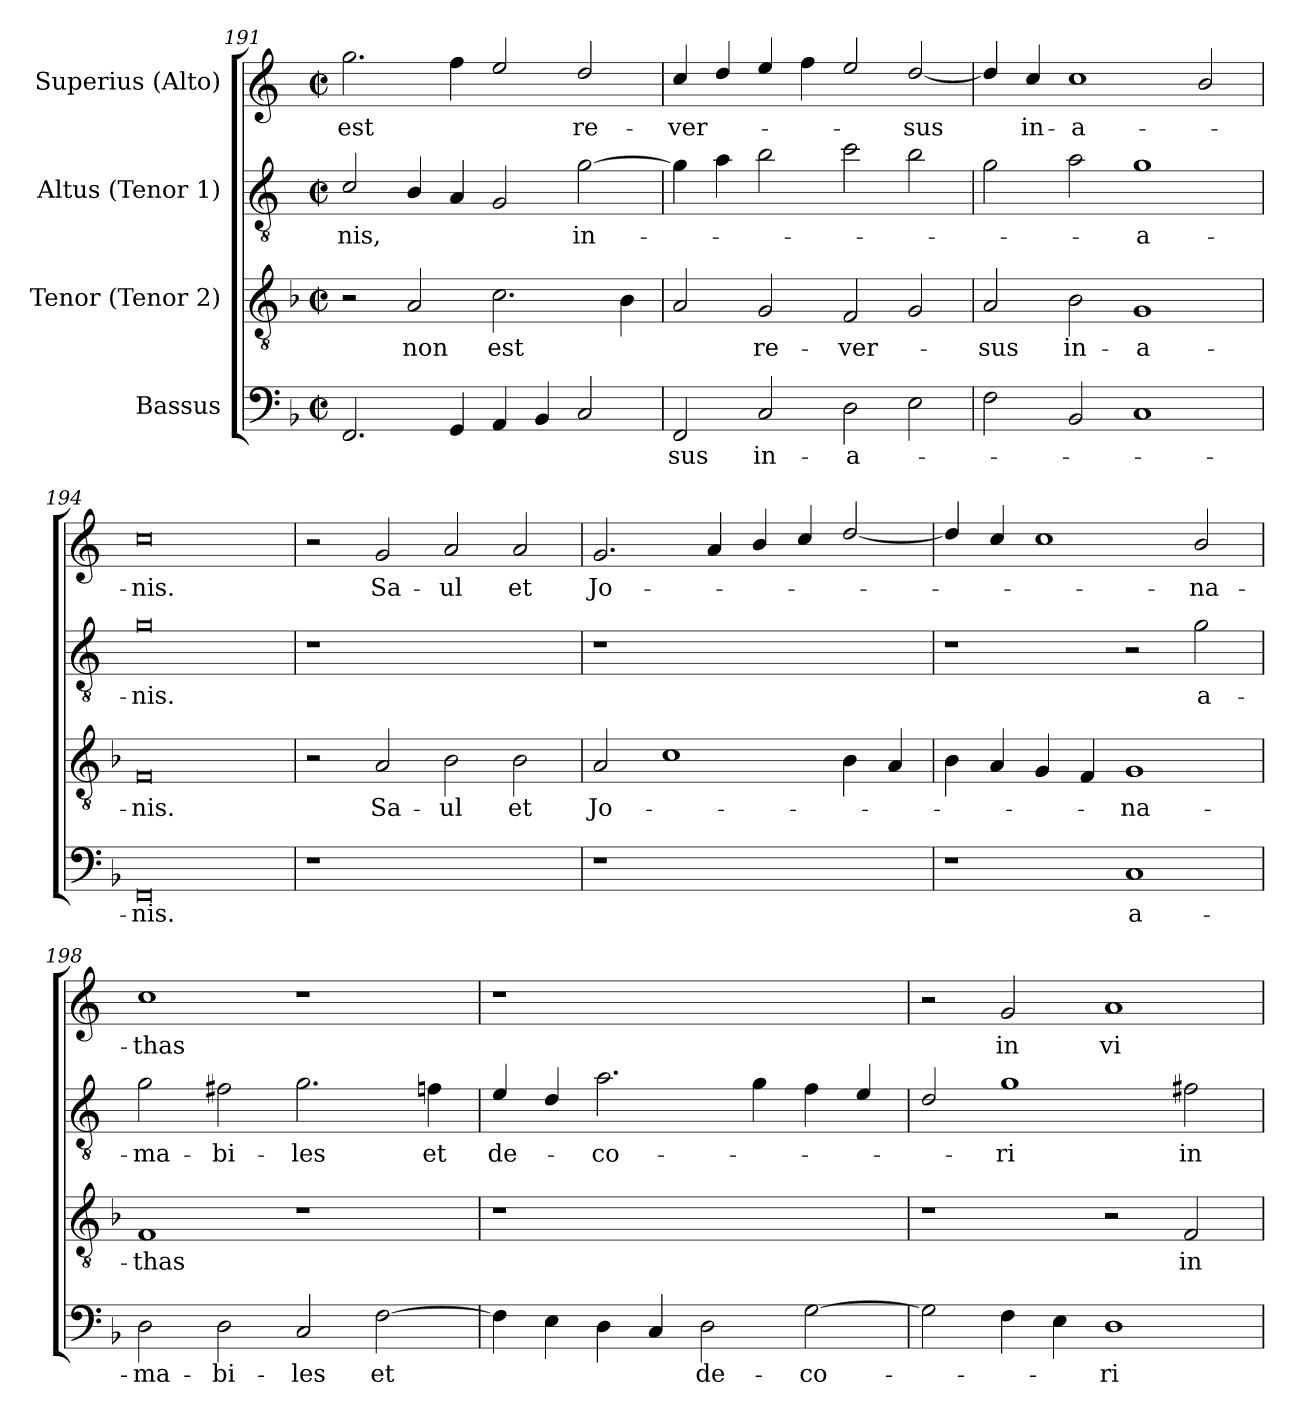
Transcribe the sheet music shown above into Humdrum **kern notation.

**kern	**text	**kern	**text	**kern	**text	**kern	**text
*part4	*part4	*part3	*part3	*part2	*part2	*part1	*part1
*staff4	*staff4	*staff3	*staff3	*staff2	*staff2	*staff1	*staff1
*I"Bassus	*	*I"Tenor (Tenor 2)	*	*I"Altus (Tenor 1)	*	*I"Superius (Alto)	*
*clefF4	*	*clefGv2	*	*clefGv2	*	*clefG2	*
*	*	*	*	*ITrd4c7	*	*ITrd4c7	*
*k[b-]	*	*k[b-]	*	*k[b-]	*	*k[b-]	*
*F:	*	*F:	*	*F:	*	*F:	*
*M2/2	*	*M2/2	*	*M2/2	*	*M2/2	*
*met(c|)	*	*met(c|)	*	*met(c|)	*	*met(c|)	*
=191	=191	=191	=191	=191	=191	=191	=191
!	!	!	!	!	!LO:LY:b	!	!LO:LY:b
2.FF/	.	2r	.	2F/	-nis,	2.cc\	est
!	!	!	!LO:LY:b	!	!	!	!
.	.	2A/	non	4E/	.	.	.
4GG/	.	.	.	4D/	.	4b-\	.
!	!	!	!LO:LY:b	!	!	!	!
4AA/	.	2.c\	est	2C/	.	2a/	.
4BB-/	.	.	.	.	.	.	.
!	!	!	!	!	!LO:LY:b	!	!LO:LY:b
2C/	.	.	.	[2c\	in-	2g/	re-
.	.	4B-\	.	.	.	.	.
=192	=192	=192	=192	=192	=192	=192	=192
!	!LO:LY:b	!	!	!	!	!	!LO:LY:b
2FF/	-sus	2A/	.	4c\]	.	4f/	-ver-
.	.	.	.	4d\	.	4g/	.
!	!LO:LY:b	!	!LO:LY:b	!	!	!	!
2C/	in-	2G/	re-	2e\	.	4a/	.
.	.	.	.	.	.	4b-\	.
!	!LO:LY:b	!	!LO:LY:b	!	!	!	!
2D\	-a-	2F/	-ver-	2f\	.	2a/	.
!	!	!	!	!	!	!	!LO:LY:b
2E\	.	2G/	.	2e\	.	[2g/	-sus
=193	=193	=193	=193	=193	=193	=193	=193
!	!	!	!LO:LY:b	!	!	!	!
2F\	.	2A/	-sus	2c\	.	4g/]	.
!	!	!	!	!	!	!	!LO:LY:b
.	.	.	.	.	.	4f/	in-
!	!	!	!LO:LY:b	!	!	!	!LO:LY:b
2BB-/	.	2B-\	in-	2d\	.	1f	-a-
!	!	!	!LO:LY:b	!	!LO:LY:b	!	!
1C	.	1G	-a-	1c	-a-	.	.
.	.	.	.	.	.	2e/	.
=194	=194	=194	=194	=194	=194	=194	=194
!	!LO:LY:b	!	!LO:LY:b	!	!LO:LY:b	!	!LO:LY:b
0FF	-nis.	0F	-nis.	0c	-nis.	0f	-nis.
!!LO:PB:g=z
=195	=195	=195	=195	=195	=195	=195	=195
1r	.	2r	.	1r	.	2r	.
!	!	!	!LO:LY:b	!	!	!	!LO:LY:b
.	.	2A/	Sa-	.	.	2c/	Sa-
!	!	!	!LO:LY:b	!	!	!	!LO:LY:b
1ryy	.	2B-\	-ul	1ryy	.	2d/	-ul
!	!	!	!LO:LY:b	!	!	!	!LO:LY:b
.	.	2B-\	et	.	.	2d/	et
=196	=196	=196	=196	=196	=196	=196	=196
!	!	!	!LO:LY:b	!	!	!	!LO:LY:b
1r	.	2A/	Jo-	1r	.	2.c/	Jo-
.	.	1c	.	.	.	.	.
.	.	.	.	.	.	4d/	.
1ryy	.	.	.	1ryy	.	4e/	.
.	.	.	.	.	.	4f/	.
.	.	4B-\	.	.	.	[2g/	.
.	.	4A/	.	.	.	.	.
=197	=197	=197	=197	=197	=197	=197	=197
1r	.	4B-\	.	1r	.	4g/]	.
.	.	4A/	.	.	.	4f/	.
.	.	4G/	.	.	.	1f	.
.	.	4F/	.	.	.	.	.
!	!LO:LY:b	!	!LO:LY:b	!	!	!	!
1C	a-	1G	-na-	2r	.	.	.
!	!	!	!	!	!LO:LY:b	!	!LO:LY:b
.	.	.	.	2c\	a-	2e/	-na-
=198	=198	=198	=198	=198	=198	=198	=198
!	!LO:LY:b	!	!LO:LY:b	!	!LO:LY:b	!	!LO:LY:b
2D\	-ma-	1F	-thas	2c\	-ma-	1f	-thas
!	!LO:LY:b	!	!	!	!LO:LY:b	!	!
2D\	-bi-	.	.	2Bn\	-bi-	.	.
!	!LO:LY:b	!	!	!	!LO:LY:b	!	!
2C/	-les	1r	.	2.c\	-les	1r	.
!	!LO:LY:b	!	!	!	!	!	!
[2F\	et	.	.	.	.	.	.
!	!	!	!	!	!LO:LY:b	!	!
.	.	.	.	4B-X\	et	.	.
=199	=199	=199	=199	=199	=199	=199	=199
!	!	!	!	!	!LO:LY:b	!	!
4F\]	.	1r	.	4A/	de-	1r	.
4E\	.	.	.	4G/	.	.	.
!	!	!	!	!	!LO:LY:b	!	!
4D\	.	.	.	2.d\	-co-	.	.
4C/	.	.	.	.	.	.	.
!	!LO:LY:b	!	!	!	!	!	!
2D\	de-	1ryy	.	.	.	1ryy	.
.	.	.	.	4c\	.	.	.
!	!LO:LY:b	!	!	!	!	!	!
[2G\	-co-	.	.	4B-\	.	.	.
.	.	.	.	4A/	.	.	.
=200	=200	=200	=200	=200	=200	=200	=200
2G\]	.	1r	.	2G/	.	2r	.
!	!	!	!	!	!LO:LY:b	!	!LO:LY:b
4F\	.	.	.	1c	-ri	2c/	in
4E\	.	.	.	.	.	.	.
!	!LO:LY:b	!	!	!	!	!	!LO:LY:b
1D	-ri	2r	.	.	.	1d	vi-
!	!	!	!LO:LY:b	!	!LO:LY:b	!	!
.	.	2F/	in	2Bn\	in	.	.
=	=	=	=	=	=	=	=
*-	*-	*-	*-	*-	*-	*-	*-
